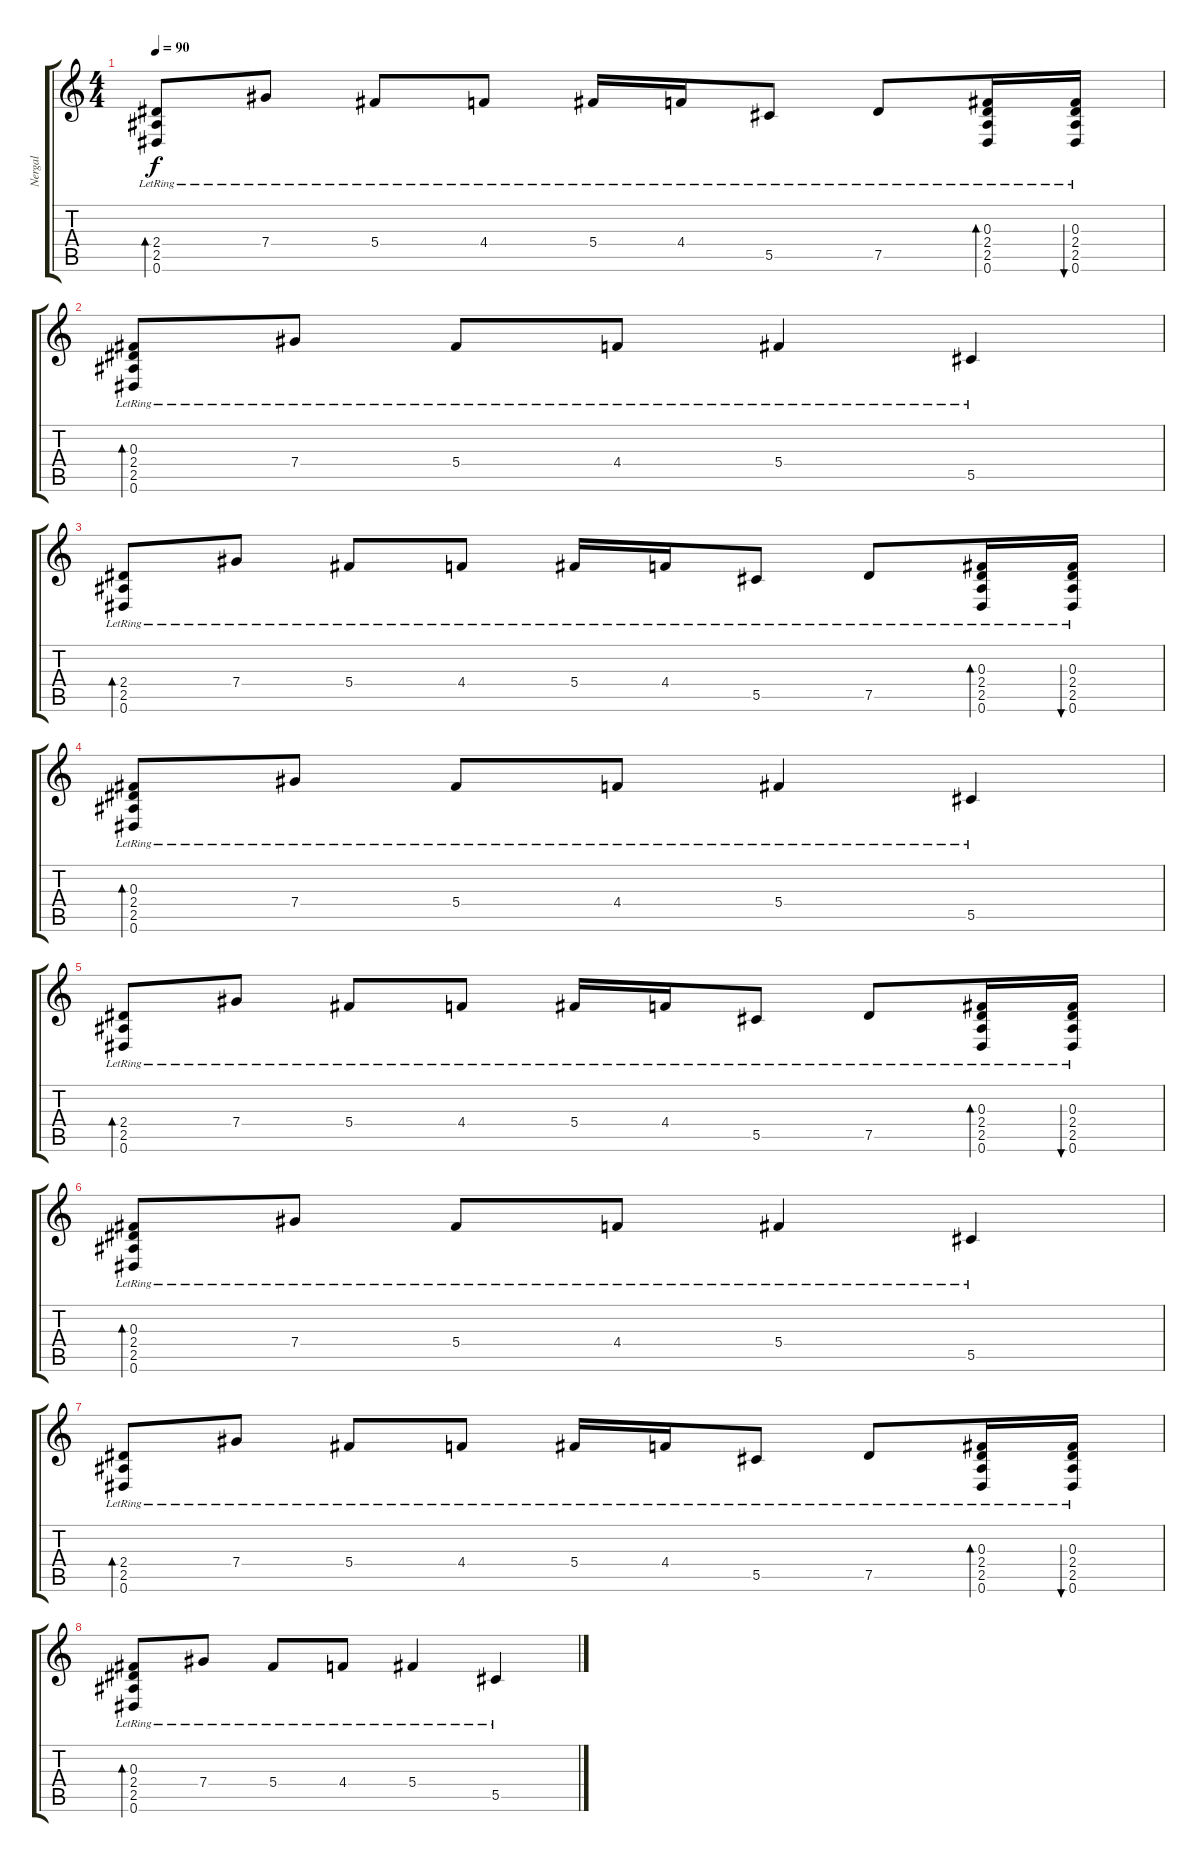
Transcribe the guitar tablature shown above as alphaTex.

\track ("Nergal" "Nergal") {instrument acousticguitarnylon}
\staff {score tabs}
\tuning (Eb4 Bb3 Gb3 Db3 Ab2 Eb2) {hide}
\ts (4 4)
\tempo 90
\clef g2
\ks c
(2.4{lr} 2.5{lr} 0.6{lr}).8{bd 120 dy f} 7.4{lr}.8 5.4{lr}.8 4.4{lr}.8 5.4{lr}.16 4.4{lr}.16 5.5{lr}.8 7.5{lr}.8 (0.3{lr} 2.4{lr} 2.5{lr} 0.6{lr}).16{bd 240} (0.3{lr} 2.4{lr} 2.5{lr} 0.6{lr}).16{bu 240} |
(0.3{lr} 2.4{lr} 2.5{lr} 0.6{lr}).8{bd 120} 7.4{lr}.8 5.4{lr}.8 4.4{lr}.8 5.4{lr}.4 5.5{lr}.4 |
(2.4{lr} 2.5{lr} 0.6{lr}).8{bd 120} 7.4{lr}.8 5.4{lr}.8 4.4{lr}.8 5.4{lr}.16 4.4{lr}.16 5.5{lr}.8 7.5{lr}.8 (0.3{lr} 2.4{lr} 2.5{lr} 0.6{lr}).16{bd 240} (0.3{lr} 2.4{lr} 2.5{lr} 0.6{lr}).16{bu 240} |
(0.3{lr} 2.4{lr} 2.5{lr} 0.6{lr}).8{bd 120} 7.4{lr}.8 5.4{lr}.8 4.4{lr}.8 5.4{lr}.4 5.5{lr}.4 |
(2.4{lr} 2.5{lr} 0.6{lr}).8{bd 120} 7.4{lr}.8 5.4{lr}.8 4.4{lr}.8 5.4{lr}.16 4.4{lr}.16 5.5{lr}.8 7.5{lr}.8 (0.3{lr} 2.4{lr} 2.5{lr} 0.6{lr}).16{bd 240} (0.3{lr} 2.4{lr} 2.5{lr} 0.6{lr}).16{bu 240} |
(0.3{lr} 2.4{lr} 2.5{lr} 0.6{lr}).8{bd 120} 7.4{lr}.8 5.4{lr}.8 4.4{lr}.8 5.4{lr}.4 5.5{lr}.4 |
(2.4{lr} 2.5{lr} 0.6{lr}).8{bd 120} 7.4{lr}.8 5.4{lr}.8 4.4{lr}.8 5.4{lr}.16 4.4{lr}.16 5.5{lr}.8 7.5{lr}.8 (0.3{lr} 2.4{lr} 2.5{lr} 0.6{lr}).16{bd 240} (0.3{lr} 2.4{lr} 2.5{lr} 0.6{lr}).16{bu 240} |
(0.3{lr} 2.4{lr} 2.5{lr} 0.6{lr}).8{bd 120} 7.4{lr}.8 5.4{lr}.8 4.4{lr}.8 5.4{lr}.4 5.5{lr}.4
